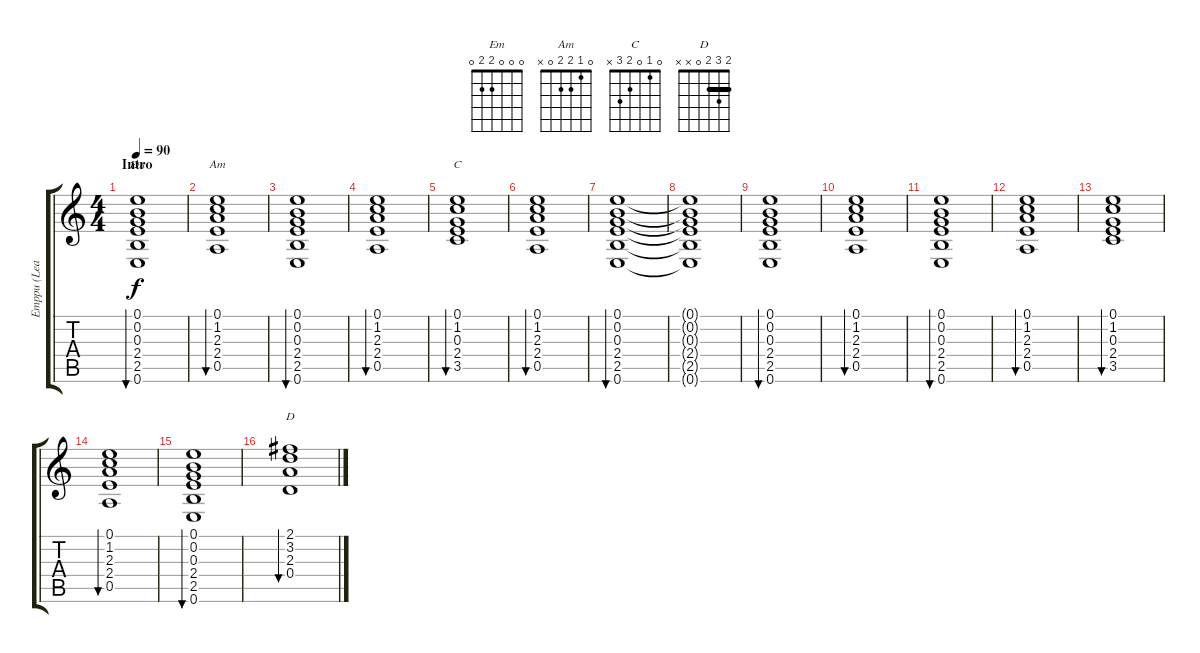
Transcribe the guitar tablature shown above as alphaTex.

\track ("Emppu (Lead)" "Emppu (Lea") {instrument distortionguitar}
\staff {score tabs}
\tuning (E4 B3 G3 D3 A2 E2) {hide}
\chord ("Em" 0 0 0 2 2 0)
\chord ("Am" 0 1 2 2 0 x)
\chord ("C" 0 1 0 2 3 x)
\chord ("D" 2 3 2 0 x x) {barre 2}
\ts (4 4)
\section ("" "Intro")
\tempo 90
\clef g2
\ks c
(0.1 0.2 0.3 2.4 2.5 0.6).1{bu 240 ch "Em" dy f volume 13 balance 3 instrument acousticguitarsteel} |
(0.1 1.2 2.3 2.4 0.5).1{bu 240 ch "Am"} |
(0.1 0.2 0.3 2.4 2.5 0.6).1{bu 240} |
(0.1 1.2 2.3 2.4 0.5).1{bu 240} |
(0.1 1.2 0.3 2.4 3.5).1{bu 240 ch "C"} |
(0.1 1.2 2.3 2.4 0.5).1{bu 240} |
(0.1 0.2 0.3 2.4 2.5 0.6).1{bu 240} |
(0.1{t} 0.2{t} 0.3{t} 2.4{t} 2.5{t} 0.6{t}).1 |
(0.1 0.2 0.3 2.4 2.5 0.6).1{bu 240} |
(0.1 1.2 2.3 2.4 0.5).1{bu 240} |
(0.1 0.2 0.3 2.4 2.5 0.6).1{bu 240} |
(0.1 1.2 2.3 2.4 0.5).1{bu 240} |
(0.1 1.2 0.3 2.4 3.5).1{bu 240} |
(0.1 1.2 2.3 2.4 0.5).1{bu 240} |
(0.1 0.2 0.3 2.4 2.5 0.6).1{bu 240} |
(2.1 3.2 2.3 0.4).1{bu 240 ch "D"}
